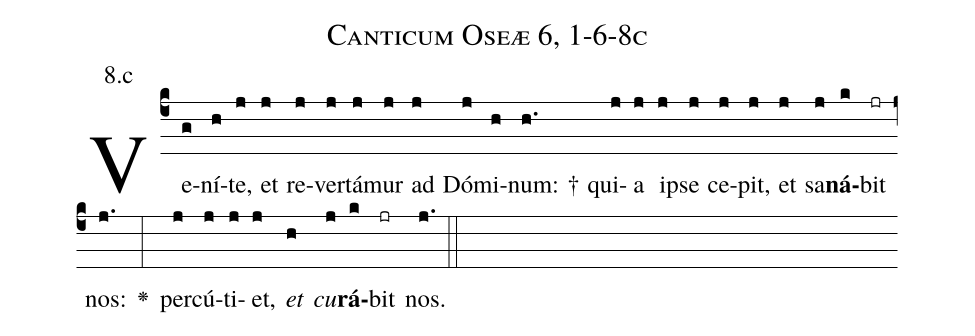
name: Canticum Oseæ 6, 1-6-8c;
annotation: 8.c;
%%
(c4)Ve(g)ní(h)te,(j) et(j) re(j)ver(j)tá(j)mur(j) ad(j) Dó(j)mi(h)num: †(h.) qui(j)a(j) i(j)pse(j) ce(j)pit,(j) et(j) sa(j)<b>ná</b>(k)bit(jr) nos:(j.) <v>\greheightstar</v>(:) per(j)cú(j)ti(j)et,(j) <i>et</i>(h) <i>cu</i>(j)<b>rá</b>(k)bit(jr) nos.(j.) (::)


%E(j) u(j) o(h) u(j) a(k) e.(j.) (::)
